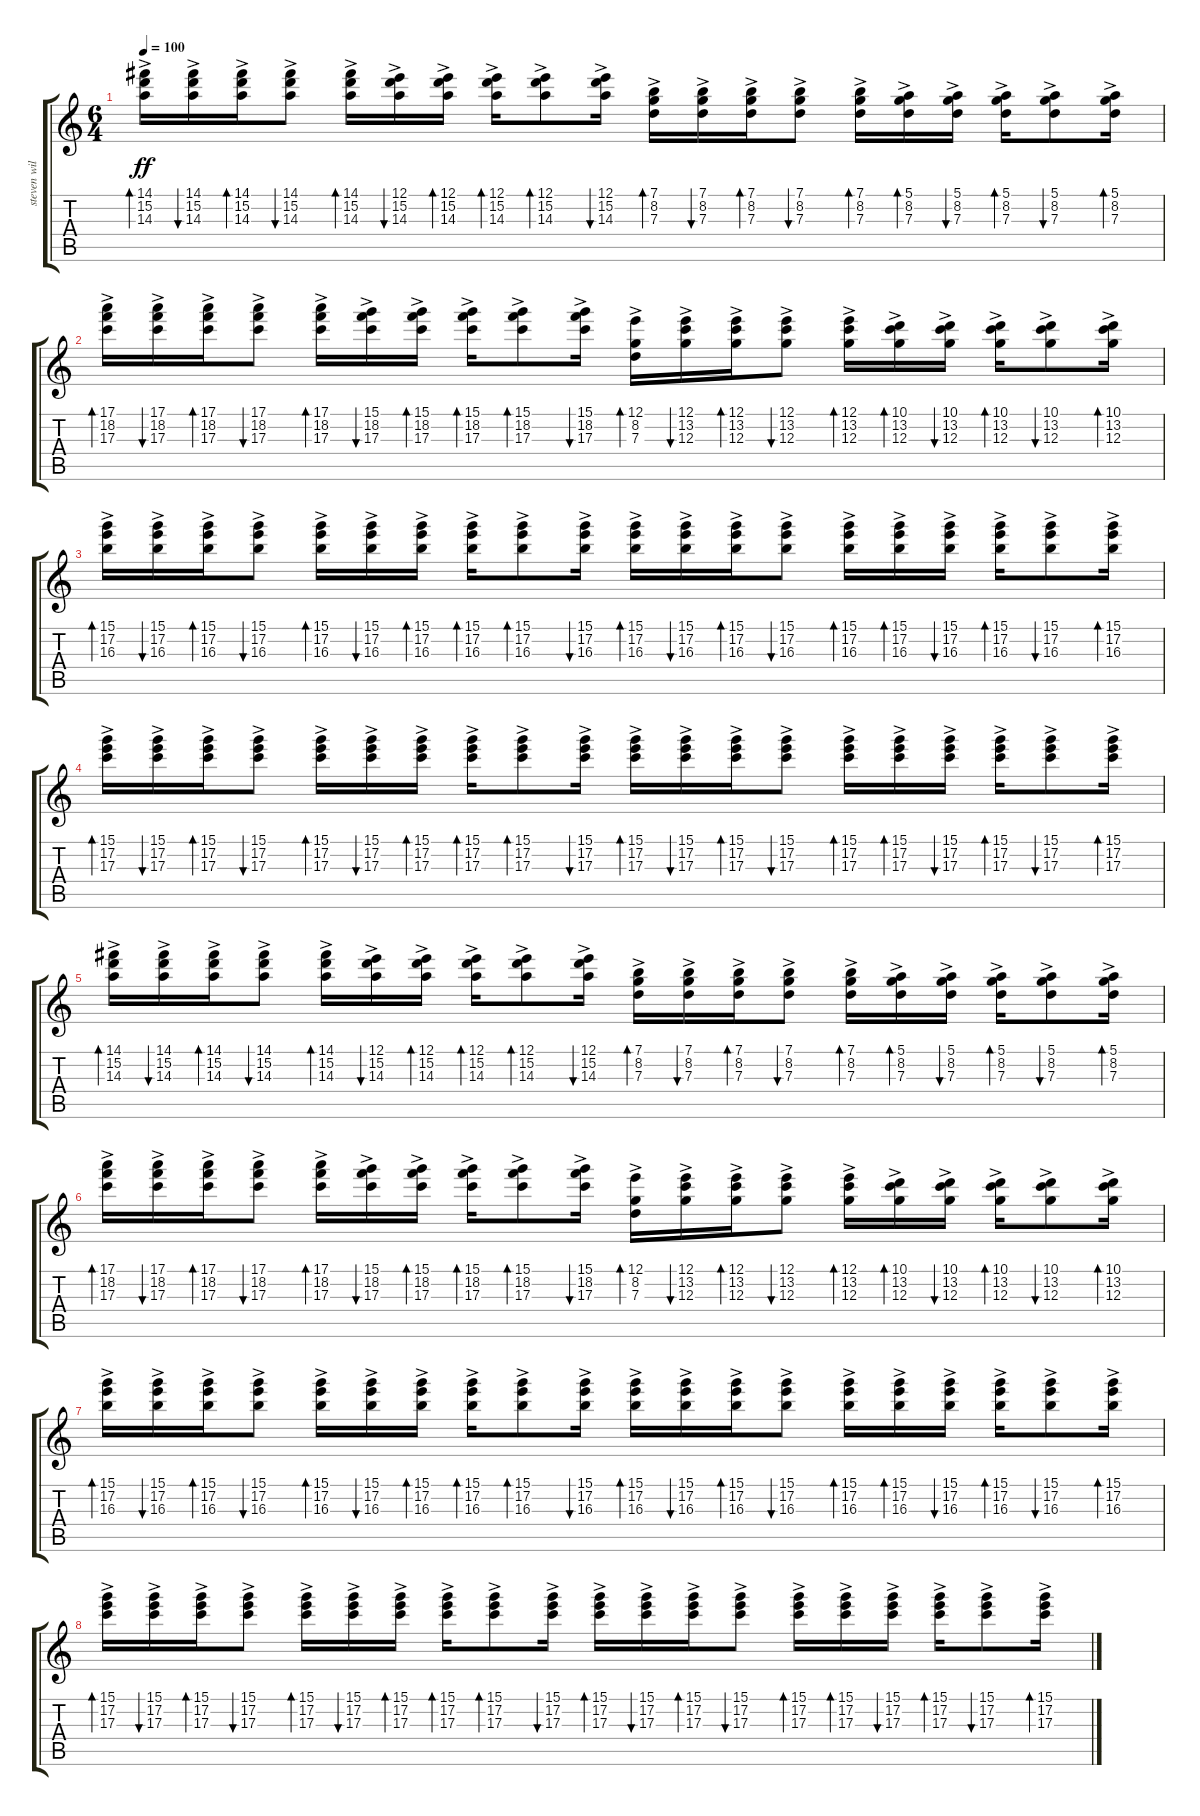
\track ("steven wilson" "steven wil") {instrument distortionguitar bank 255}
\staff {score tabs}
\tuning (E4 B3 G3 D3 A2 E2) {hide}
\ts (6 4)
\tempo 100
\clef g2
\ks c
(14.1{ac} 15.2{ac} 14.3{ac}).16{bd 30 dy ff volume 14} (14.1{ac} 15.2{ac} 14.3{ac}).16{bu 30} (14.1{ac} 15.2{ac} 14.3{ac}).16{bd 30} (14.1{ac} 15.2{ac} 14.3{ac}).8{bu 30} (14.1{ac} 15.2{ac} 14.3{ac}).16{bd 30} (12.1{ac} 15.2{ac} 14.3{ac}).16{bu 30} (12.1{ac} 15.2{ac} 14.3{ac}).16{bd 30} (12.1{ac} 15.2{ac} 14.3{ac}).16{bd 30} (12.1{ac} 15.2{ac} 14.3{ac}).8{bd 30} (12.1{ac} 15.2{ac} 14.3{ac}).16{bu 30} (7.1{ac} 8.2{ac} 7.3{ac}).16{bd 30} (7.1{ac} 8.2{ac} 7.3{ac}).16{bu 30} (7.1{ac} 8.2{ac} 7.3{ac}).16{bd 30} (7.1{ac} 8.2{ac} 7.3{ac}).8{bu 30} (7.1{ac} 8.2{ac} 7.3{ac}).16{bd 30} (5.1{ac} 8.2{ac} 7.3{ac}).16{bd 30} (5.1{ac} 8.2{ac} 7.3{ac}).16{bu 30} (5.1{ac} 8.2{ac} 7.3{ac}).16{bd 30} (5.1{ac} 8.2{ac} 7.3{ac}).8{bu 30} (5.1{ac} 8.2{ac} 7.3{ac}).16{bd 30} |
(17.1{ac} 18.2{ac} 17.3{ac}).16{bd 30} (17.1{ac} 18.2{ac} 17.3{ac}).16{bu 30} (17.1{ac} 18.2{ac} 17.3{ac}).16{bd 30} (17.1{ac} 18.2{ac} 17.3{ac}).8{bu 30} (17.1{ac} 18.2{ac} 17.3{ac}).16{bd 30} (15.1{ac} 18.2{ac} 17.3{ac}).16{bu 30} (15.1{ac} 18.2{ac} 17.3{ac}).16{bd 30} (15.1{ac} 18.2{ac} 17.3{ac}).16{bd 30} (15.1{ac} 18.2{ac} 17.3{ac}).8{bd 30} (15.1{ac} 18.2{ac} 17.3{ac}).16{bu 30} (12.1{ac} 8.2{ac} 7.3{ac}).16{bd 30} (12.1{ac} 13.2{ac} 12.3{ac}).16{bu 30} (12.1{ac} 13.2{ac} 12.3{ac}).16{bd 30} (12.1{ac} 13.2{ac} 12.3{ac}).8{bu 30} (12.1{ac} 13.2{ac} 12.3{ac}).16{bd 30} (10.1{ac} 13.2{ac} 12.3{ac}).16{bd 30} (10.1{ac} 13.2{ac} 12.3{ac}).16{bu 30} (10.1{ac} 13.2{ac} 12.3{ac}).16{bd 30} (10.1{ac} 13.2{ac} 12.3{ac}).8{bu 30} (10.1{ac} 13.2{ac} 12.3{ac}).16{bd 30} |
(15.1{ac} 17.2{ac} 16.3{ac}).16{bd 30} (15.1{ac} 17.2{ac} 16.3{ac}).16{bu 30} (15.1{ac} 17.2{ac} 16.3{ac}).16{bd 30} (15.1{ac} 17.2{ac} 16.3{ac}).8{bu 30} (15.1{ac} 17.2{ac} 16.3{ac}).16{bd 30} (15.1{ac} 17.2{ac} 16.3{ac}).16{bu 30} (15.1{ac} 17.2{ac} 16.3{ac}).16{bd 30} (15.1{ac} 17.2{ac} 16.3{ac}).16{bd 30} (15.1{ac} 17.2{ac} 16.3{ac}).8{bd 30} (15.1{ac} 17.2{ac} 16.3{ac}).16{bu 30} (15.1{ac} 17.2{ac} 16.3{ac}).16{bd 30} (15.1{ac} 17.2{ac} 16.3{ac}).16{bu 30} (15.1{ac} 17.2{ac} 16.3{ac}).16{bd 30} (15.1{ac} 17.2{ac} 16.3{ac}).8{bu 30} (15.1{ac} 17.2{ac} 16.3{ac}).16{bd 30} (15.1{ac} 17.2{ac} 16.3{ac}).16{bd 30} (15.1{ac} 17.2{ac} 16.3{ac}).16{bu 30} (15.1{ac} 17.2{ac} 16.3{ac}).16{bd 30} (15.1{ac} 17.2{ac} 16.3{ac}).8{bu 30} (15.1{ac} 17.2{ac} 16.3{ac}).16{bd 30} |
(15.1{ac} 17.2{ac} 17.3{ac}).16{bd 30} (15.1{ac} 17.2{ac} 17.3{ac}).16{bu 30} (15.1{ac} 17.2{ac} 17.3{ac}).16{bd 30} (15.1{ac} 17.2{ac} 17.3{ac}).8{bu 30} (15.1{ac} 17.2{ac} 17.3{ac}).16{bd 30} (15.1{ac} 17.2{ac} 17.3{ac}).16{bu 30} (15.1{ac} 17.2{ac} 17.3{ac}).16{bd 30} (15.1{ac} 17.2{ac} 17.3{ac}).16{bd 30} (15.1{ac} 17.2{ac} 17.3{ac}).8{bd 30} (15.1{ac} 17.2{ac} 17.3{ac}).16{bu 30} (15.1{ac} 17.2{ac} 17.3{ac}).16{bd 30} (15.1{ac} 17.2{ac} 17.3{ac}).16{bu 30} (15.1{ac} 17.2{ac} 17.3{ac}).16{bd 30} (15.1{ac} 17.2{ac} 17.3{ac}).8{bu 30} (15.1{ac} 17.2{ac} 17.3{ac}).16{bd 30} (15.1{ac} 17.2{ac} 17.3{ac}).16{bd 30} (15.1{ac} 17.2{ac} 17.3{ac}).16{bu 30} (15.1{ac} 17.2{ac} 17.3{ac}).16{bd 30} (15.1{ac} 17.2{ac} 17.3{ac}).8{bu 30} (15.1{ac} 17.2{ac} 17.3{ac}).16{bd 30} |
(14.1{ac} 15.2{ac} 14.3{ac}).16{bd 30 volume 14} (14.1{ac} 15.2{ac} 14.3{ac}).16{bu 30} (14.1{ac} 15.2{ac} 14.3{ac}).16{bd 30} (14.1{ac} 15.2{ac} 14.3{ac}).8{bu 30} (14.1{ac} 15.2{ac} 14.3{ac}).16{bd 30} (12.1{ac} 15.2{ac} 14.3{ac}).16{bu 30} (12.1{ac} 15.2{ac} 14.3{ac}).16{bd 30} (12.1{ac} 15.2{ac} 14.3{ac}).16{bd 30} (12.1{ac} 15.2{ac} 14.3{ac}).8{bd 30} (12.1{ac} 15.2{ac} 14.3{ac}).16{bu 30} (7.1{ac} 8.2{ac} 7.3{ac}).16{bd 30} (7.1{ac} 8.2{ac} 7.3{ac}).16{bu 30} (7.1{ac} 8.2{ac} 7.3{ac}).16{bd 30} (7.1{ac} 8.2{ac} 7.3{ac}).8{bu 30} (7.1{ac} 8.2{ac} 7.3{ac}).16{bd 30} (5.1{ac} 8.2{ac} 7.3{ac}).16{bd 30} (5.1{ac} 8.2{ac} 7.3{ac}).16{bu 30} (5.1{ac} 8.2{ac} 7.3{ac}).16{bd 30} (5.1{ac} 8.2{ac} 7.3{ac}).8{bu 30} (5.1{ac} 8.2{ac} 7.3{ac}).16{bd 30} |
(17.1{ac} 18.2{ac} 17.3{ac}).16{bd 30} (17.1{ac} 18.2{ac} 17.3{ac}).16{bu 30} (17.1{ac} 18.2{ac} 17.3{ac}).16{bd 30} (17.1{ac} 18.2{ac} 17.3{ac}).8{bu 30} (17.1{ac} 18.2{ac} 17.3{ac}).16{bd 30} (15.1{ac} 18.2{ac} 17.3{ac}).16{bu 30} (15.1{ac} 18.2{ac} 17.3{ac}).16{bd 30} (15.1{ac} 18.2{ac} 17.3{ac}).16{bd 30} (15.1{ac} 18.2{ac} 17.3{ac}).8{bd 30} (15.1{ac} 18.2{ac} 17.3{ac}).16{bu 30} (12.1{ac} 8.2{ac} 7.3{ac}).16{bd 30} (12.1{ac} 13.2{ac} 12.3{ac}).16{bu 30} (12.1{ac} 13.2{ac} 12.3{ac}).16{bd 30} (12.1{ac} 13.2{ac} 12.3{ac}).8{bu 30} (12.1{ac} 13.2{ac} 12.3{ac}).16{bd 30} (10.1{ac} 13.2{ac} 12.3{ac}).16{bd 30} (10.1{ac} 13.2{ac} 12.3{ac}).16{bu 30} (10.1{ac} 13.2{ac} 12.3{ac}).16{bd 30} (10.1{ac} 13.2{ac} 12.3{ac}).8{bu 30} (10.1{ac} 13.2{ac} 12.3{ac}).16{bd 30} |
(15.1{ac} 17.2{ac} 16.3{ac}).16{bd 30} (15.1{ac} 17.2{ac} 16.3{ac}).16{bu 30} (15.1{ac} 17.2{ac} 16.3{ac}).16{bd 30} (15.1{ac} 17.2{ac} 16.3{ac}).8{bu 30} (15.1{ac} 17.2{ac} 16.3{ac}).16{bd 30} (15.1{ac} 17.2{ac} 16.3{ac}).16{bu 30} (15.1{ac} 17.2{ac} 16.3{ac}).16{bd 30} (15.1{ac} 17.2{ac} 16.3{ac}).16{bd 30} (15.1{ac} 17.2{ac} 16.3{ac}).8{bd 30} (15.1{ac} 17.2{ac} 16.3{ac}).16{bu 30} (15.1{ac} 17.2{ac} 16.3{ac}).16{bd 30} (15.1{ac} 17.2{ac} 16.3{ac}).16{bu 30} (15.1{ac} 17.2{ac} 16.3{ac}).16{bd 30} (15.1{ac} 17.2{ac} 16.3{ac}).8{bu 30} (15.1{ac} 17.2{ac} 16.3{ac}).16{bd 30} (15.1{ac} 17.2{ac} 16.3{ac}).16{bd 30} (15.1{ac} 17.2{ac} 16.3{ac}).16{bu 30} (15.1{ac} 17.2{ac} 16.3{ac}).16{bd 30} (15.1{ac} 17.2{ac} 16.3{ac}).8{bu 30} (15.1{ac} 17.2{ac} 16.3{ac}).16{bd 30} |
(15.1{ac} 17.2{ac} 17.3{ac}).16{bd 30} (15.1{ac} 17.2{ac} 17.3{ac}).16{bu 30} (15.1{ac} 17.2{ac} 17.3{ac}).16{bd 30} (15.1{ac} 17.2{ac} 17.3{ac}).8{bu 30} (15.1{ac} 17.2{ac} 17.3{ac}).16{bd 30} (15.1{ac} 17.2{ac} 17.3{ac}).16{bu 30} (15.1{ac} 17.2{ac} 17.3{ac}).16{bd 30} (15.1{ac} 17.2{ac} 17.3{ac}).16{bd 30} (15.1{ac} 17.2{ac} 17.3{ac}).8{bd 30} (15.1{ac} 17.2{ac} 17.3{ac}).16{bu 30} (15.1{ac} 17.2{ac} 17.3{ac}).16{bd 30} (15.1{ac} 17.2{ac} 17.3{ac}).16{bu 30} (15.1{ac} 17.2{ac} 17.3{ac}).16{bd 30} (15.1{ac} 17.2{ac} 17.3{ac}).8{bu 30} (15.1{ac} 17.2{ac} 17.3{ac}).16{bd 30} (15.1{ac} 17.2{ac} 17.3{ac}).16{bd 30} (15.1{ac} 17.2{ac} 17.3{ac}).16{bu 30} (15.1{ac} 17.2{ac} 17.3{ac}).16{bd 30} (15.1{ac} 17.2{ac} 17.3{ac}).8{bu 30} (15.1{ac} 17.2{ac} 17.3{ac}).16{bd 30}
